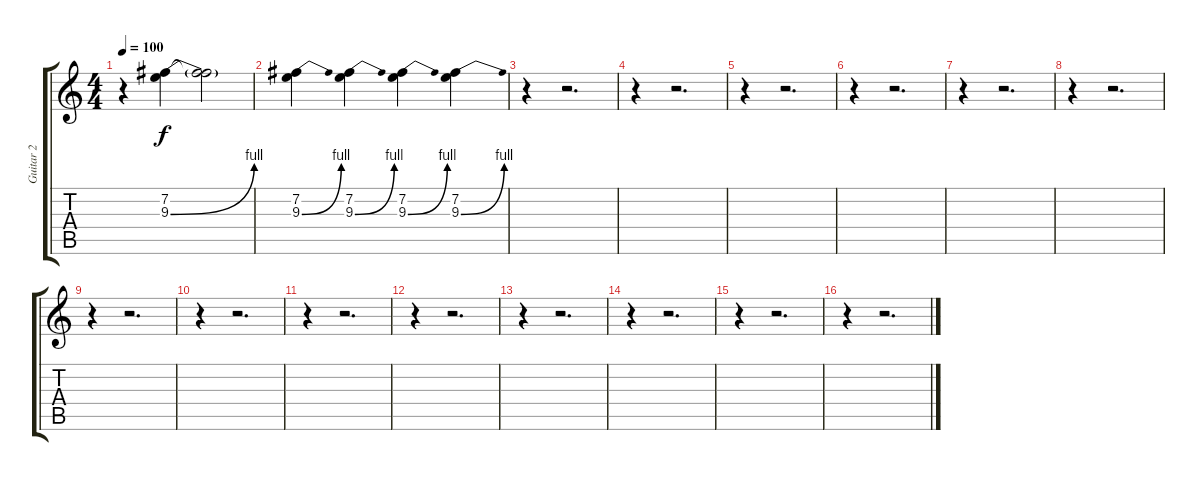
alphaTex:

\track ("Guitar 2" "Guitar 2") {instrument distortionguitar}
\staff {score tabs}
\tuning (E4 B3 G3 D3 A2 E2) {hide}
\ts (4 4)
\tempo 100
\clef g2
\ks c
r.4{dy f} (7.2 9.3{be (bend 0 0 60 4)}).4 (7.2{t} 9.3{t}).2 |
(7.2 9.3{be (bend 0 0 60 4)}).4 (7.2 9.3{be (bend 0 0 60 4)}).4 (7.2 9.3{be (bend 0 0 60 4)}).4 (7.2 9.3{be (bend 0 0 60 4)}).4 |
r.4 r.2{d} |
r.4 r.2{d} |
r.4 r.2{d} |
r.4 r.2{d} |
r.4 r.2{d} |
r.4 r.2{d} |
r.4 r.2{d} |
r.4 r.2{d} |
r.4 r.2{d} |
r.4 r.2{d} |
r.4 r.2{d} |
r.4 r.2{d} |
r.4 r.2{d} |
r.4 r.2{d}
